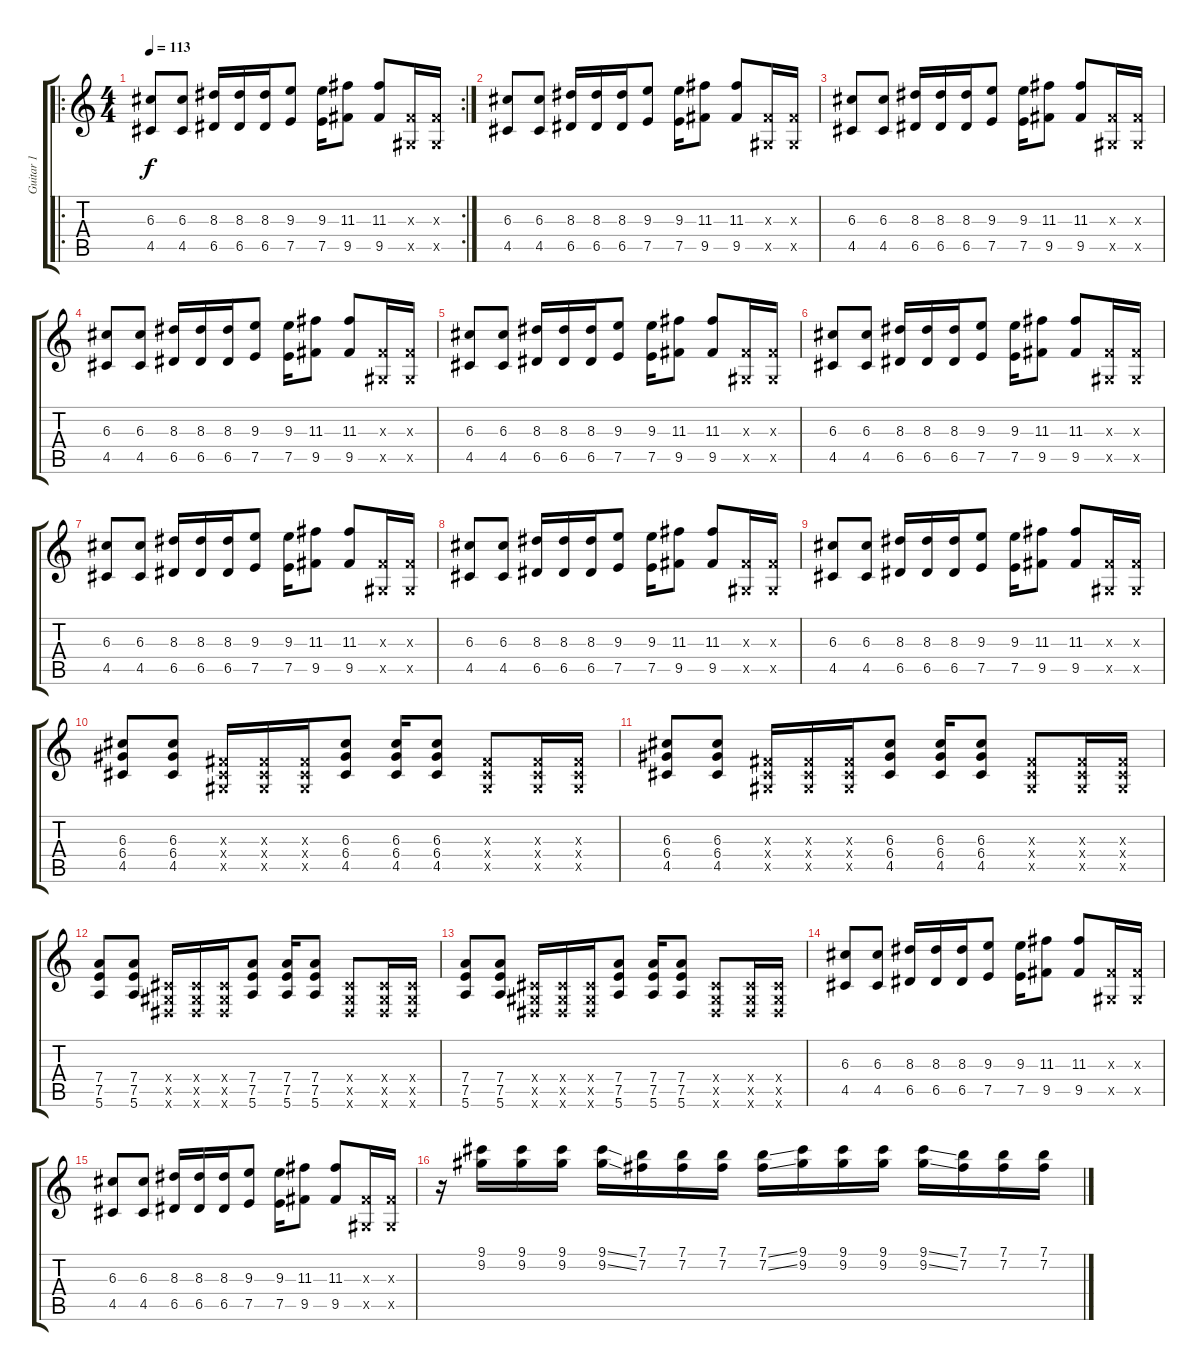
\track ("Guitar 1" "Guitar 1") {instrument overdrivenguitar}
\staff {score tabs}
\tuning (E4 B3 G3 D3 A2 E2) {hide}
\ro
\rc 2
\ts (4 4)
\tempo 113
\clef g2
\ks c
(6.3 4.5).8{dy f instrument overdrivenguitar} (6.3 4.5).8 (8.3 6.5).16 (8.3 6.5).16 (8.3 6.5).16 (9.3 7.5).8 (9.3 7.5).16 (11.3 9.5).8 (11.3 9.5).8 (-1.3{x} -1.5{x}).16 (-1.3{x} -1.5{x}).16 |
(6.3 4.5).8 (6.3 4.5).8 (8.3 6.5).16 (8.3 6.5).16 (8.3 6.5).16 (9.3 7.5).8 (9.3 7.5).16 (11.3 9.5).8 (11.3 9.5).8 (-1.3{x} -1.5{x}).16 (-1.3{x} -1.5{x}).16 |
(6.3 4.5).8 (6.3 4.5).8 (8.3 6.5).16 (8.3 6.5).16 (8.3 6.5).16 (9.3 7.5).8 (9.3 7.5).16 (11.3 9.5).8 (11.3 9.5).8 (-1.3{x} -1.5{x}).16 (-1.3{x} -1.5{x}).16 |
(6.3 4.5).8 (6.3 4.5).8 (8.3 6.5).16 (8.3 6.5).16 (8.3 6.5).16 (9.3 7.5).8 (9.3 7.5).16 (11.3 9.5).8 (11.3 9.5).8 (-1.3{x} -1.5{x}).16 (-1.3{x} -1.5{x}).16 |
(6.3 4.5).8 (6.3 4.5).8 (8.3 6.5).16 (8.3 6.5).16 (8.3 6.5).16 (9.3 7.5).8 (9.3 7.5).16 (11.3 9.5).8 (11.3 9.5).8 (-1.3{x} -1.5{x}).16 (-1.3{x} -1.5{x}).16 |
(6.3 4.5).8 (6.3 4.5).8 (8.3 6.5).16 (8.3 6.5).16 (8.3 6.5).16 (9.3 7.5).8 (9.3 7.5).16 (11.3 9.5).8 (11.3 9.5).8 (-1.3{x} -1.5{x}).16 (-1.3{x} -1.5{x}).16 |
(6.3 4.5).8 (6.3 4.5).8 (8.3 6.5).16 (8.3 6.5).16 (8.3 6.5).16 (9.3 7.5).8 (9.3 7.5).16 (11.3 9.5).8 (11.3 9.5).8 (-1.3{x} -1.5{x}).16 (-1.3{x} -1.5{x}).16 |
(6.3 4.5).8 (6.3 4.5).8 (8.3 6.5).16 (8.3 6.5).16 (8.3 6.5).16 (9.3 7.5).8 (9.3 7.5).16 (11.3 9.5).8 (11.3 9.5).8 (-1.3{x} -1.5{x}).16 (-1.3{x} -1.5{x}).16 |
(6.3 4.5).8 (6.3 4.5).8 (8.3 6.5).16 (8.3 6.5).16 (8.3 6.5).16 (9.3 7.5).8 (9.3 7.5).16 (11.3 9.5).8 (11.3 9.5).8 (-1.3{x} -1.5{x}).16 (-1.3{x} -1.5{x}).16 |
(6.3 6.4 4.5).8 (6.3 6.4 4.5).8 (-1.3{x} -1.4{x} -1.5{x}).16 (-1.3{x} -1.4{x} -1.5{x}).16 (-1.3{x} -1.4{x} -1.5{x}).16 (6.3 6.4 4.5).8 (6.3 6.4 4.5).16 (6.3 6.4 4.5).8 (-1.3{x} -1.4{x} -1.5{x}).8 (-1.3{x} -1.4{x} -1.5{x}).16 (-1.3{x} -1.4{x} -1.5{x}).16 |
(6.3 6.4 4.5).8 (6.3 6.4 4.5).8 (-1.3{x} -1.4{x} -1.5{x}).16 (-1.3{x} -1.4{x} -1.5{x}).16 (-1.3{x} -1.4{x} -1.5{x}).16 (6.3 6.4 4.5).8 (6.3 6.4 4.5).16 (6.3 6.4 4.5).8 (-1.3{x} -1.4{x} -1.5{x}).8 (-1.3{x} -1.4{x} -1.5{x}).16 (-1.3{x} -1.4{x} -1.5{x}).16 |
(7.4 7.5 5.6).8 (7.4 7.5 5.6).8 (-1.4{x} -1.5{x} -1.6{x}).16 (-1.4{x} -1.5{x} -1.6{x}).16 (-1.4{x} -1.5{x} -1.6{x}).16 (7.4 7.5 5.6).8 (7.4 7.5 5.6).16 (7.4 7.5 5.6).8 (-1.4{x} -1.5{x} -1.6{x}).8 (-1.4{x} -1.5{x} -1.6{x}).16 (-1.4{x} -1.5{x} -1.6{x}).16 |
(7.4 7.5 5.6).8 (7.4 7.5 5.6).8 (-1.4{x} -1.5{x} -1.6{x}).16 (-1.4{x} -1.5{x} -1.6{x}).16 (-1.4{x} -1.5{x} -1.6{x}).16 (7.4 7.5 5.6).8 (7.4 7.5 5.6).16 (7.4 7.5 5.6).8 (-1.4{x} -1.5{x} -1.6{x}).8 (-1.4{x} -1.5{x} -1.6{x}).16 (-1.4{x} -1.5{x} -1.6{x}).16 |
(6.3 4.5).8 (6.3 4.5).8 (8.3 6.5).16 (8.3 6.5).16 (8.3 6.5).16 (9.3 7.5).8 (9.3 7.5).16 (11.3 9.5).8 (11.3 9.5).8 (-1.3{x} -1.5{x}).16 (-1.3{x} -1.5{x}).16 |
(6.3 4.5).8 (6.3 4.5).8 (8.3 6.5).16 (8.3 6.5).16 (8.3 6.5).16 (9.3 7.5).8 (9.3 7.5).16 (11.3 9.5).8 (11.3 9.5).8 (-1.3{x} -1.5{x}).16 (-1.3{x} -1.5{x}).16 |
r.16 (9.1 9.2).16 (9.1 9.2).16 (9.1 9.2).16 (9.1{ss} 9.2{ss}).16 (7.1 7.2).16 (7.1 7.2).16 (7.1 7.2).16 (7.1{ss} 7.2{ss}).16 (9.1 9.2).16 (9.1 9.2).16 (9.1 9.2).16 (9.1{ss} 9.2{ss}).16 (7.1 7.2).16 (7.1 7.2).16 (7.1 7.2).16
